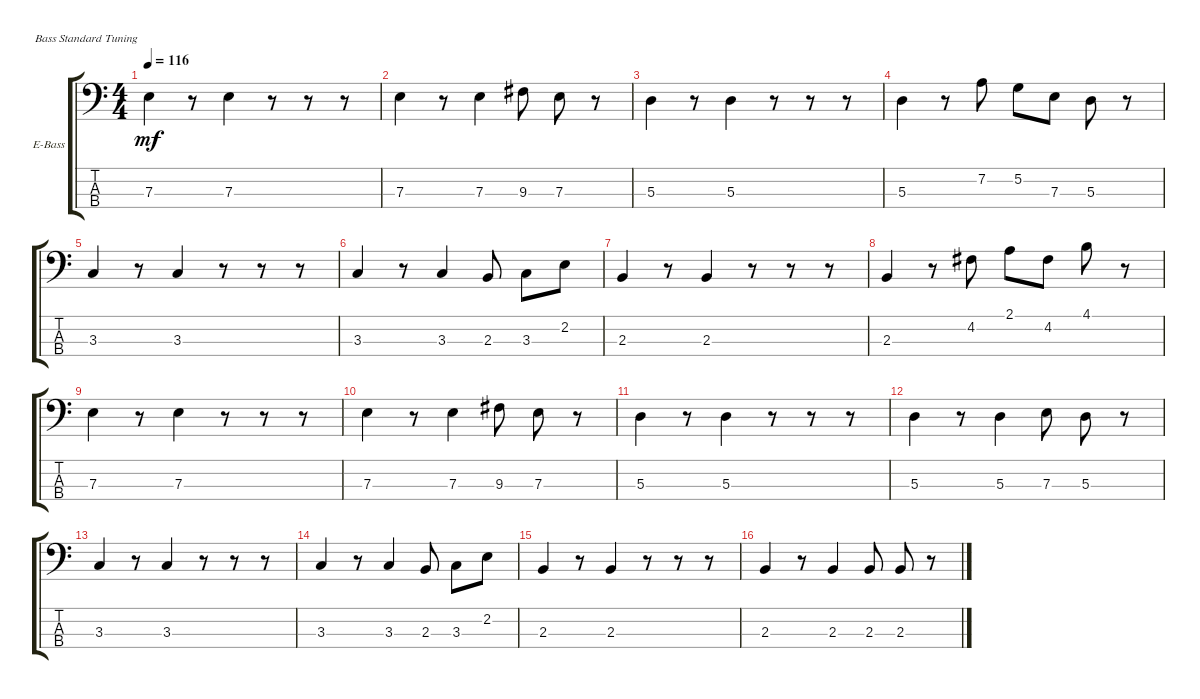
\defaultSystemsLayout 4
\bracketExtendMode groupsimilarinstruments
\firstSystemTrackNameOrientation horizontal
\otherSystemsTrackNameOrientation horizontal
\track ("Electric Bass" "E-Bass") {instrument electricbassfinger}
\staff {score tabs}
\tuning (G2 D2 A1 E1)
\ts (4 4)
\tempo 116
\clef f4
\scale
0.333333
\ks c
7.3.4{dy mf} r.8 7.3.4 r.8 r.8 r.8 |
\scale
0.333333 7.3.4 r.8 7.3.4 9.3.8 7.3.8 r.8 |
\scale
0.333333 5.3.4 r.8 5.3.4 r.8 r.8 r.8 |
\scale
0.333333 5.3.4 r.8 7.2.8 5.2.8 7.3.8 5.3.8 r.8 |
\scale
0.333333 3.3.4 r.8 3.3.4 r.8 r.8 r.8 |
\scale
0.333333 3.3.4 r.8 3.3.4 2.3.8 3.3.8 2.2.8 |
\scale
0.333333 2.3.4 r.8 2.3.4 r.8 r.8 r.8 |
\scale
0.333333 2.3.4 r.8 4.2.8 2.1.8 4.2.8 4.1.8 r.8 |
\scale
0.333333 7.3.4 r.8 7.3.4 r.8 r.8 r.8 |
\scale
0.333333 7.3.4 r.8 7.3.4 9.3.8 7.3.8 r.8 |
\scale
0.333333 5.3.4 r.8 5.3.4 r.8 r.8 r.8 |
\scale
0.333333 5.3.4 r.8 5.3.4 7.3.8 5.3.8 r.8 |
\scale
0.333333 3.3.4 r.8 3.3.4 r.8 r.8 r.8 |
\scale
0.333333 3.3.4 r.8 3.3.4 2.3.8 3.3.8 2.2.8 |
\scale
0.333333 2.3.4 r.8 2.3.4 r.8 r.8 r.8 |
\scale
0.333333 2.3.4 r.8 2.3.4 2.3.8 2.3.8 r.8
